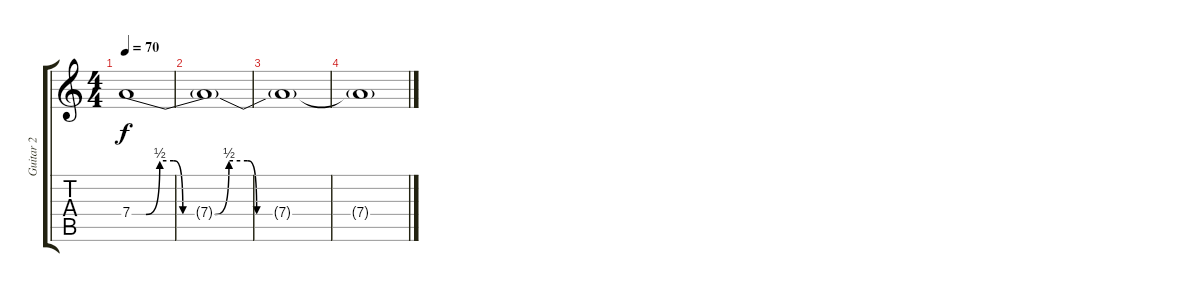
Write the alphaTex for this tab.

\track ("Guitar 2" "Guitar 2") {instrument electricguitarmuted}
\staff {score tabs}
\tuning (E4 B3 G3 D3 A2 E2) {hide}
\ts (4 4)
\tempo 70
\clef g2
\ks c
7.4{be (custom 0 0 3 0 6 2 9 2 11 0 18 0 21 2 25 2 27 0 30 0 60 0)}.1{dy f} |
7.4{t}.1 |
7.4{t}.1 |
7.4{t}.1
